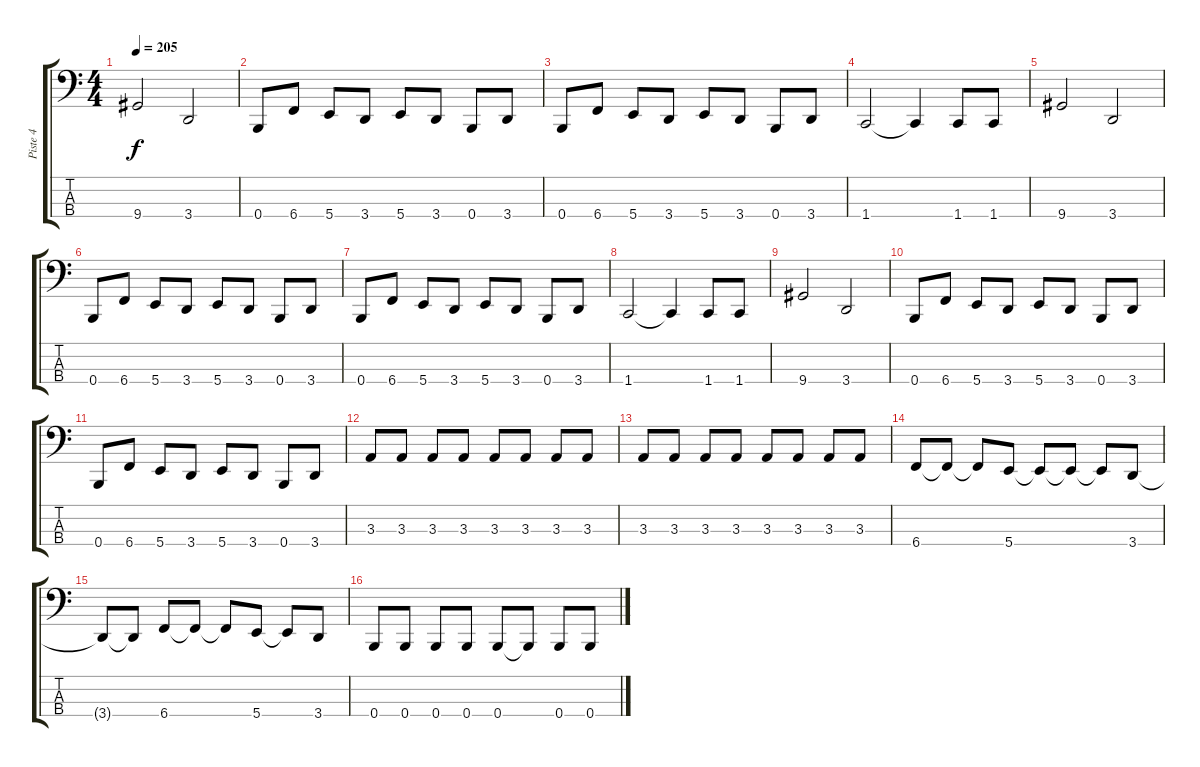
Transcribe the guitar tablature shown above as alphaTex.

\track ("Piste 4" "Piste 4") {instrument electricbassfinger}
\staff {score tabs}
\tuning (E2 B1 Gb1 B0) {hide}
\ts (4 4)
\tempo 205
\clef f4
\ks c
9.4.2{dy f} 3.4.2 |
0.4.8 6.4.8 5.4.8 3.4.8 5.4.8 3.4.8 0.4.8 3.4.8 |
0.4.8 6.4.8 5.4.8 3.4.8 5.4.8 3.4.8 0.4.8 3.4.8 |
1.4.2 1.4{t}.4 1.4.8 1.4.8 |
9.4.2 3.4.2 |
0.4.8 6.4.8 5.4.8 3.4.8 5.4.8 3.4.8 0.4.8 3.4.8 |
0.4.8 6.4.8 5.4.8 3.4.8 5.4.8 3.4.8 0.4.8 3.4.8 |
1.4.2 1.4{t}.4 1.4.8 1.4.8 |
9.4.2 3.4.2 |
0.4.8 6.4.8 5.4.8 3.4.8 5.4.8 3.4.8 0.4.8 3.4.8 |
0.4.8 6.4.8 5.4.8 3.4.8 5.4.8 3.4.8 0.4.8 3.4.8 |
3.3.8 3.3.8 3.3.8 3.3.8 3.3.8 3.3.8 3.3.8 3.3.8 |
3.3.8 3.3.8 3.3.8 3.3.8 3.3.8 3.3.8 3.3.8 3.3.8 |
6.4.8 6.4{t}.8 6.4{t}.8 5.4.8 5.4{t}.8 5.4{t}.8 5.4{t}.8 3.4.8 |
3.4{t}.8 3.4{t}.8 6.4.8 6.4{t}.8 6.4{t}.8 5.4.8 5.4{t}.8 3.4.8 |
0.4.8 0.4.8 0.4.8 0.4.8 0.4.8 0.4{t}.8 0.4.8 0.4.8
